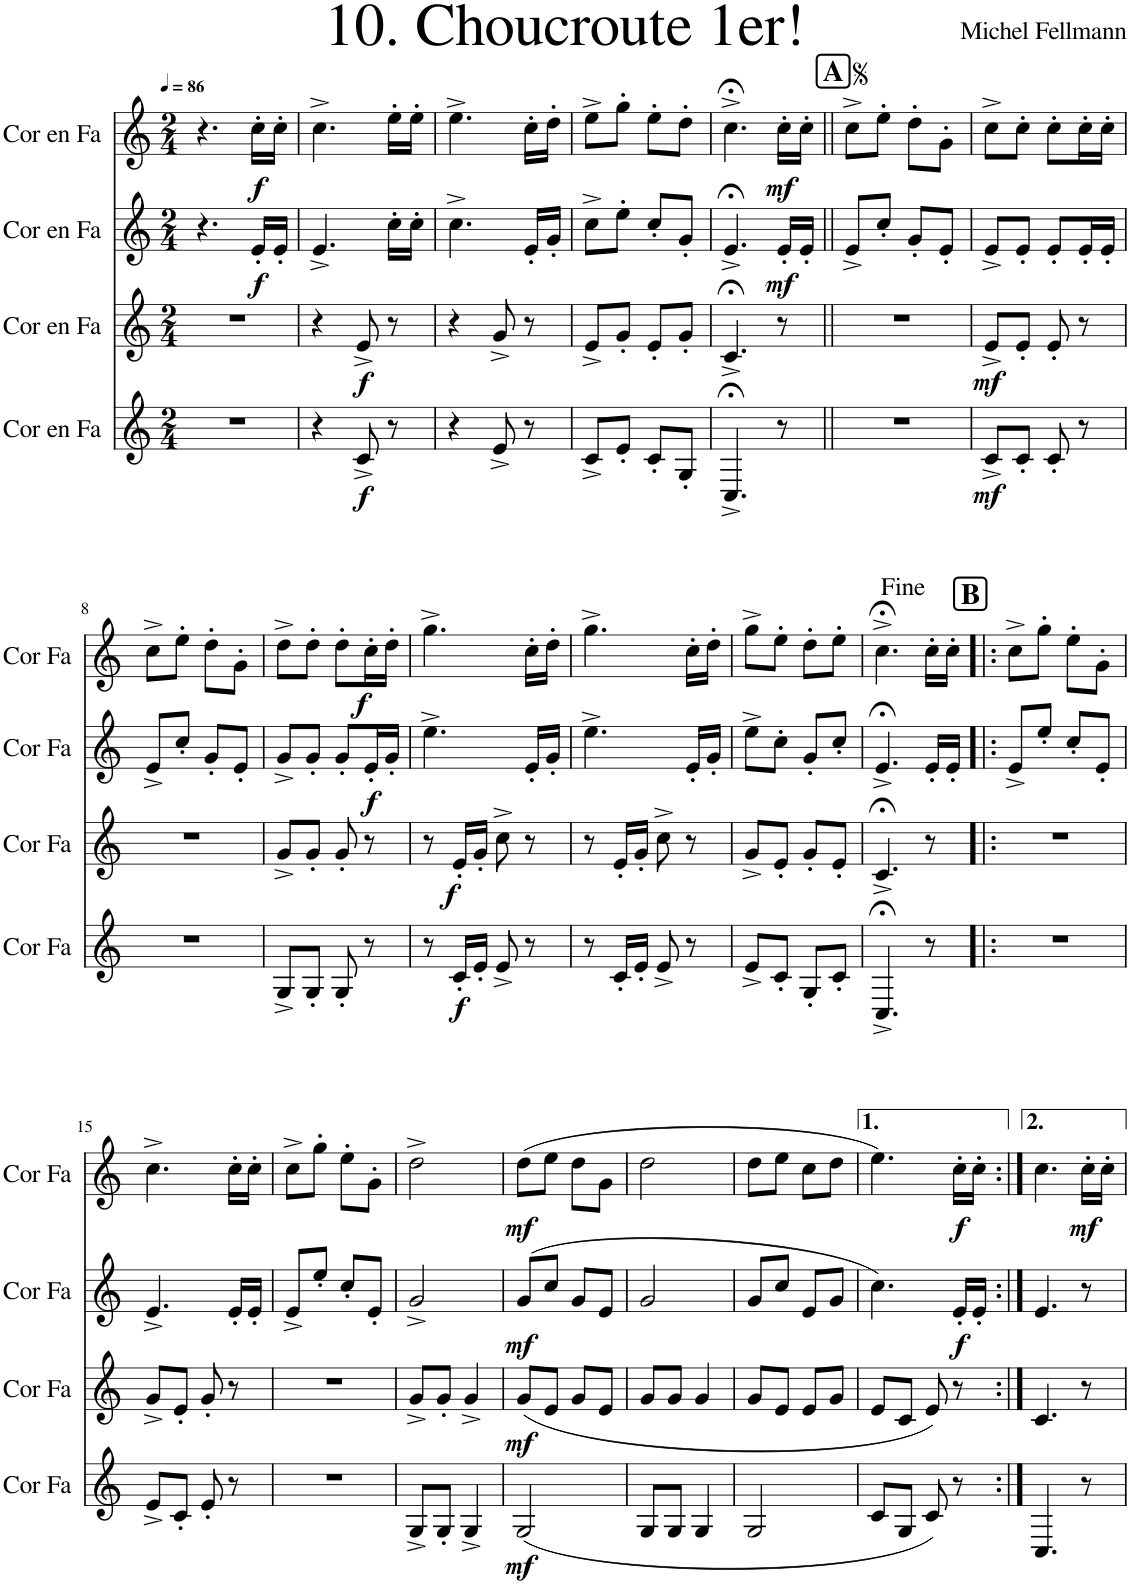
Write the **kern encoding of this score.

**kern	**dynam	**kern	**dynam	**kern	**dynam	**kern	**dynam
*part4	*part4	*part3	*part3	*part2	*part2	*part1	*part1
*staff4	*staff4	*staff3	*staff3	*staff2	*staff2	*staff1	*staff1
*I"Cor en Fa	*	*I"Cor en Fa	*	*I"Cor en Fa	*	*I"Cor en Fa	*
*I'Cor Fa	*	*I'Cor Fa	*	*I'Cor Fa	*	*I'Cor Fa	*
*clefG2	*	*clefG2	*	*clefG2	*	*clefG2	*
*Trd4c7	*	*Trd4c7	*	*Trd4c7	*	*Trd4c7	*
*k[]	*	*k[]	*	*k[]	*	*k[]	*
*M2/4	*	*M2/4	*	*M2/4	*	*M2/4	*
*MM86	*	*MM86	*	*MM86	*	*MM86	*
=1	=1	=1	=1	=1	=1	=1	=1
2r	.	2r	.	4.r	.	4.r	.
!	!	!	!	!	!LO:DY:b	!	!LO:DY:b
.	.	.	.	16e'/LL	f	16cc'\LL	f
.	.	.	.	16e'/JJ	.	16cc'\JJ	.
=2	=2	=2	=2	=2	=2	=2	=2
4r	.	4r	.	4.e^/	.	4.cc^\	.
!	!LO:DY:b	!	!LO:DY:b	!	!	!	!
8c^/	f	8e^/	f	.	.	.	.
8r	.	8r	.	16cc'\LL	.	16ee'\LL	.
.	.	.	.	16cc'\JJ	.	16ee'\JJ	.
=3	=3	=3	=3	=3	=3	=3	=3
4r	.	4r	.	4.cc^\	.	4.ee^\	.
8e^/	.	8g^/	.	.	.	.	.
8r	.	8r	.	16e'/LL	.	16cc'\LL	.
.	.	.	.	16g'/JJ	.	16dd'\JJ	.
=4	=4	=4	=4	=4	=4	=4	=4
8c^/L	.	8e^/L	.	8cc^\L	.	8ee^\L	.
8e'/J	.	8g'/J	.	8ee'\J	.	8gg'\J	.
8c'/L	.	8e'/L	.	8cc'/L	.	8ee'\L	.
8G'/J	.	8g'/J	.	8g'/J	.	8dd'\J	.
=5	=5	=5	=5	=5	=5	=5	=5
4.C;<^/	.	4.c;<^/	.	4.e;<^/	.	4.cc;<^\	.
!	!	!	!	!	!LO:DY:b	!	!LO:DY:b
8r	.	8r	.	16e'/LL	mf	16cc'\LL	mf
.	.	.	.	16e'/JJ	.	16cc'\JJ	.
!!LO:REH:place=s1:a:B:cj:fs=14:t=A
=6||	=6||	=6||	=6||	=6||	=6||	=6||	=6||
2r	.	2r	.	8e^/L	.	8cc^\L	.
.	.	.	.	8cc'/J	.	8ee'\J	.
.	.	.	.	8g'/L	.	8dd'\L	.
.	.	.	.	8e'/J	.	8g'\J	.
=7	=7	=7	=7	=7	=7	=7	=7
!	!LO:DY:b	!	!LO:DY:b	!	!	!	!
8c^/L	mf	8e^/L	mf	8e^/L	.	8cc^\L	.
8c'/J	.	8e'/J	.	8e'/J	.	8cc'\J	.
8c'/	.	8e'/	.	8e'/L	.	8cc'\L	.
8r	.	8r	.	16e'/L	.	16cc'\L	.
.	.	.	.	16e'/JJ	.	16cc'\JJ	.
!!LO:LB:g=z
=8	=8	=8	=8	=8	=8	=8	=8
2r	.	2r	.	8e^/L	.	8cc^\L	.
.	.	.	.	8cc'/J	.	8ee'\J	.
.	.	.	.	8g'/L	.	8dd'\L	.
.	.	.	.	8e'/J	.	8g'\J	.
=9	=9	=9	=9	=9	=9	=9	=9
8G^/L	.	8g^/L	.	8g^/L	.	8dd^\L	.
8G'/J	.	8g'/J	.	8g'/J	.	8dd'\J	.
8G'/	.	8g'/	.	8g'/L	.	8dd'\L	.
!	!	!	!	!	!LO:DY:b	!	!LO:DY:b
8r	.	8r	.	16e'/L	f	16cc'\L	f
.	.	.	.	16g'/JJ	.	16dd'\JJ	.
=10	=10	=10	=10	=10	=10	=10	=10
8r	.	8r	.	4.ee^\	.	4.gg^\	.
!	!LO:DY:b	!	!LO:DY:b	!	!	!	!
16c'/LL	f	16e'/LL	f	.	.	.	.
16e'/JJ	.	16g'/JJ	.	.	.	.	.
8e^/	.	8cc^\	.	.	.	.	.
8r	.	8r	.	16e'/LL	.	16cc'\LL	.
.	.	.	.	16g'/JJ	.	16dd'\JJ	.
=11	=11	=11	=11	=11	=11	=11	=11
8r	.	8r	.	4.ee^\	.	4.gg^\	.
16c'/LL	.	16e'/LL	.	.	.	.	.
16e'/JJ	.	16g'/JJ	.	.	.	.	.
8e^/	.	8cc^\	.	.	.	.	.
8r	.	8r	.	16e'/LL	.	16cc'\LL	.
.	.	.	.	16g'/JJ	.	16dd'\JJ	.
=12	=12	=12	=12	=12	=12	=12	=12
8e^/L	.	8g^/L	.	8ee^\L	.	8gg^\L	.
8c'/J	.	8e'/J	.	8cc'\J	.	8ee'\J	.
8G'/L	.	8g'/L	.	8g'/L	.	8dd'\L	.
8c'/J	.	8e'/J	.	8cc'/J	.	8ee'\J	.
=13	=13	=13	=13	=13	=13	=13	=13
4.C;<^/	.	4.c;<^/	.	4.e;<^/	.	4.cc;<^\	.
8r	.	8r	.	16e'/LL	.	16cc'\LL	.
.	.	.	.	16e'/JJ	.	16cc'\JJ	.
!!LO:REH:place=s1:a:B:cj:fs=14:t=B
=14!|:	=14!|:	=14!|:	=14!|:	=14!|:	=14!|:	=14!|:	=14!|:
2r	.	2r	.	8e^/L	.	8cc^\L	.
.	.	.	.	8ee'/J	.	8gg'\J	.
.	.	.	.	8cc'/L	.	8ee'\L	.
.	.	.	.	8e'/J	.	8g'\J	.
!!LO:LB:g=z
=15	=15	=15	=15	=15	=15	=15	=15
8e^/L	.	8g^/L	.	4.e^/	.	4.cc^\	.
8c'/J	.	8e'/J	.	.	.	.	.
8e'/	.	8g'/	.	.	.	.	.
8r	.	8r	.	16e'/LL	.	16cc'\LL	.
.	.	.	.	16e'/JJ	.	16cc'\JJ	.
=16	=16	=16	=16	=16	=16	=16	=16
2r	.	2r	.	8e^/L	.	8cc^\L	.
.	.	.	.	8ee'/J	.	8gg'\J	.
.	.	.	.	8cc'/L	.	8ee'\L	.
.	.	.	.	8e'/J	.	8g'\J	.
=17	=17	=17	=17	=17	=17	=17	=17
8G^/L	.	8g^/L	.	2g^/	.	2dd^\	.
8G'/J	.	8g'/J	.	.	.	.	.
4G^/	.	4g^/	.	.	.	.	.
=18	=18	=18	=18	=18	=18	=18	=18
!	!LO:DY:b	!	!LO:DY:b	!	!LO:DY:b	!	!LO:DY:b
(2G/	mf	(8g/L	mf	(8g/L	mf	(8dd\L	mf
.	.	8e/J	.	8cc/J	.	8ee\J	.
.	.	8g/L	.	8g/L	.	8dd\L	.
.	.	8e/J	.	8e/J	.	8g\J	.
=19	=19	=19	=19	=19	=19	=19	=19
8G/L	.	8g/L	.	2g/	.	2dd\	.
8G/J	.	8g/J	.	.	.	.	.
4G/	.	4g/	.	.	.	.	.
=20	=20	=20	=20	=20	=20	=20	=20
2G/	.	8g/L	.	8g/L	.	8dd\L	.
.	.	8e/J	.	8cc/J	.	8ee\J	.
.	.	8e/L	.	8e/L	.	8cc\L	.
.	.	8g/J	.	8g/J	.	8dd\J	.
=21	=21	=21	=21	=21	=21	=21	=21
8c/L	.	8e/L	.	4.cc\)	.	4.ee\)	.
8G/J	.	8c/J	.	.	.	.	.
8c/)	.	8e/)	.	.	.	.	.
!	!	!	!	!	!LO:DY:b	!	!LO:DY:b
8r	.	8r	.	16e'/LL	f	16cc'\LL	f
.	.	.	.	16e'/JJ	.	16cc'\JJ	.
=22:|!	=22:|!	=22:|!	=22:|!	=22:|!	=22:|!	=22:|!	=22:|!
4.C/	.	4.c/	.	4.e/	.	4.cc\	.
!	!	!	!	!	!	!	!LO:DY:b
8r	.	8r	.	8r	.	16cc'\LL	mf
.	.	.	.	.	.	16cc'\JJ	.
=	=	=	=	=	=	=	=
*-	*-	*-	*-	*-	*-	*-	*-
